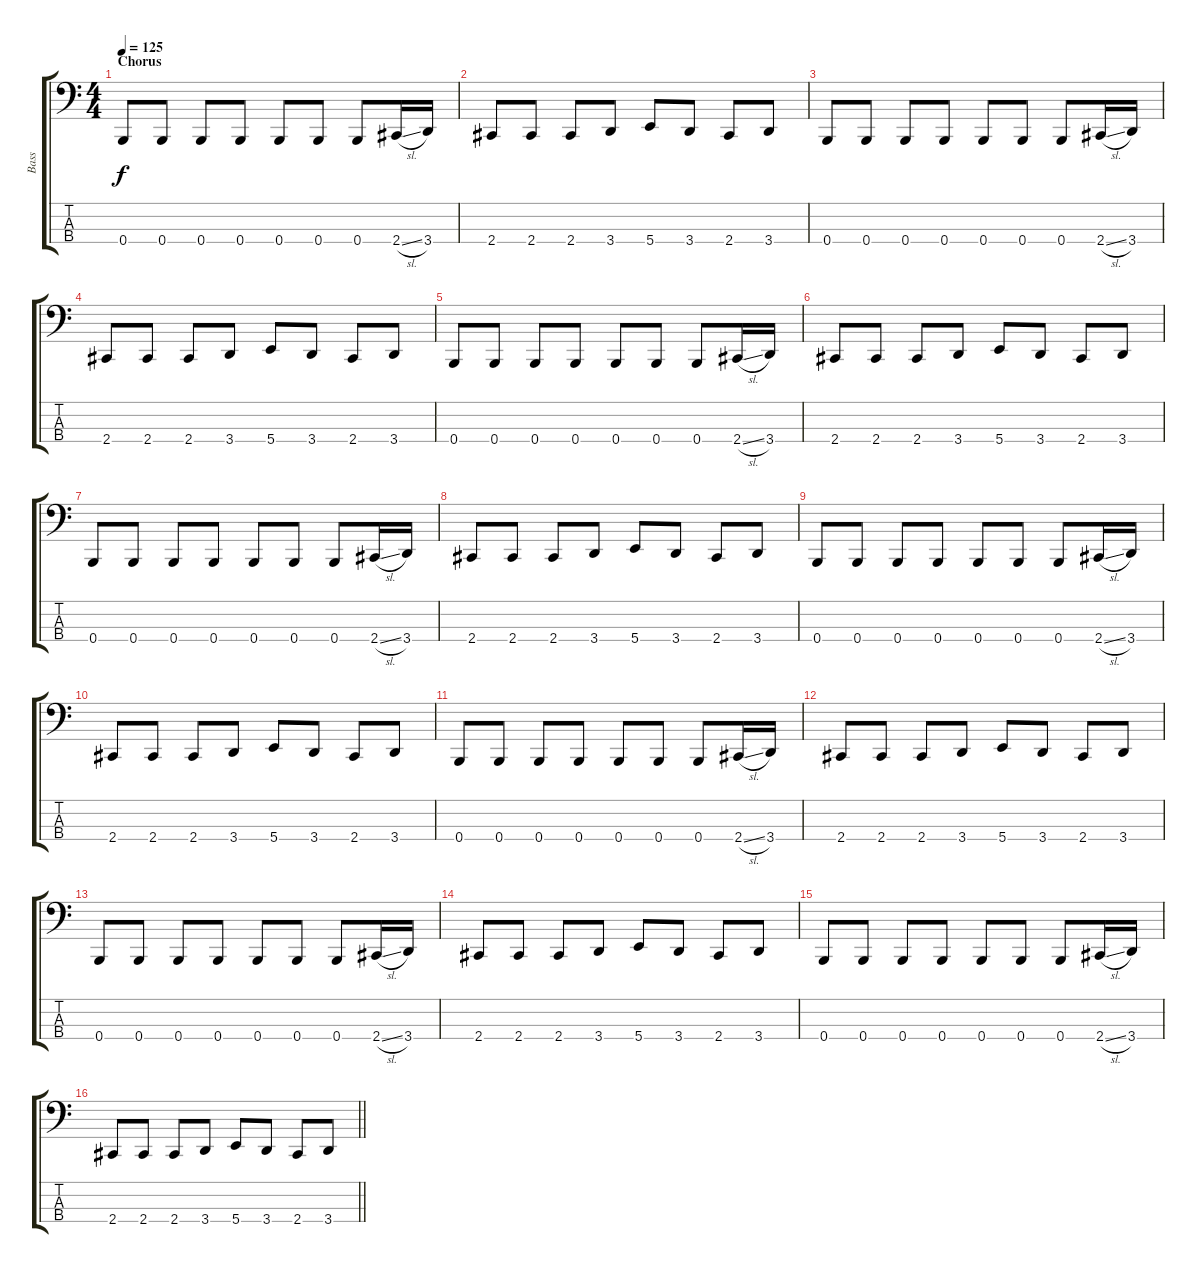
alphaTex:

\track ("Bass" "Bass") {instrument electricbasspick}
\staff {score tabs}
\tuning (D2 A1 E1 B0) {hide}
\ts (4 4)
\section ("" "Chorus")
\tempo 125
\clef f4
\ks c
0.4.8{dy f} 0.4.8 0.4.8 0.4.8 0.4.8 0.4.8 0.4.8 2.4{sl}.16 3.4.16 |
2.4.8 2.4.8 2.4.8 3.4.8 5.4.8 3.4.8 2.4.8 3.4.8 |
0.4.8 0.4.8 0.4.8 0.4.8 0.4.8 0.4.8 0.4.8 2.4{sl}.16 3.4.16 |
2.4.8 2.4.8 2.4.8 3.4.8 5.4.8 3.4.8 2.4.8 3.4.8 |
0.4.8 0.4.8 0.4.8 0.4.8 0.4.8 0.4.8 0.4.8 2.4{sl}.16 3.4.16 |
2.4.8 2.4.8 2.4.8 3.4.8 5.4.8 3.4.8 2.4.8 3.4.8 |
0.4.8 0.4.8 0.4.8 0.4.8 0.4.8 0.4.8 0.4.8 2.4{sl}.16 3.4.16 |
2.4.8 2.4.8 2.4.8 3.4.8 5.4.8 3.4.8 2.4.8 3.4.8 |
0.4.8 0.4.8 0.4.8 0.4.8 0.4.8 0.4.8 0.4.8 2.4{sl}.16 3.4.16 |
2.4.8 2.4.8 2.4.8 3.4.8 5.4.8 3.4.8 2.4.8 3.4.8 |
0.4.8 0.4.8 0.4.8 0.4.8 0.4.8 0.4.8 0.4.8 2.4{sl}.16 3.4.16 |
2.4.8 2.4.8 2.4.8 3.4.8 5.4.8 3.4.8 2.4.8 3.4.8 |
0.4.8 0.4.8 0.4.8 0.4.8 0.4.8 0.4.8 0.4.8 2.4{sl}.16 3.4.16 |
2.4.8 2.4.8 2.4.8 3.4.8 5.4.8 3.4.8 2.4.8 3.4.8 |
0.4.8 0.4.8 0.4.8 0.4.8 0.4.8 0.4.8 0.4.8 2.4{sl}.16 3.4.16 |
\barLineRight lightlight
2.4.8 2.4.8 2.4.8 3.4.8 5.4.8 3.4.8 2.4.8 3.4.8
